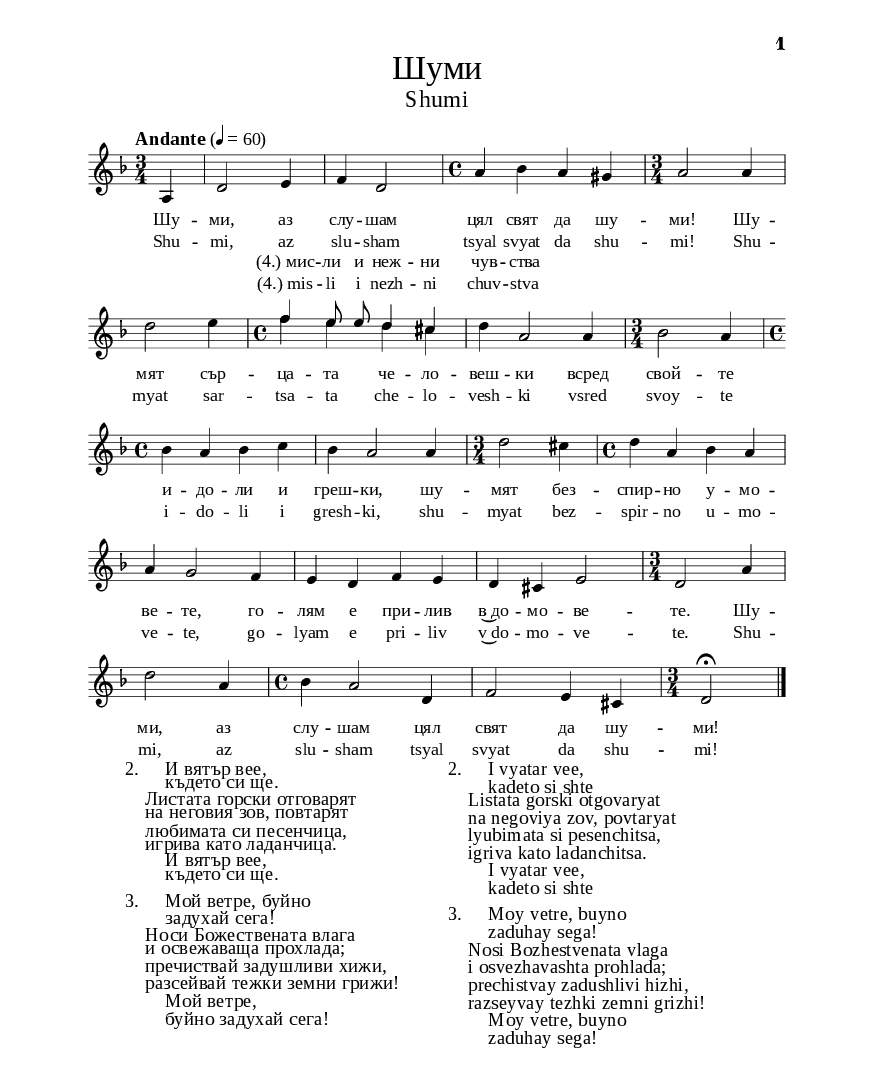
\version "2.24.3"

% include paper part and global functions
\include "include/globals.ily"

\bookpart {
       \label #'ref032
  \tocItem \markup "Шуми – Shumi"
  \include "include/bookpart-paper.ily"
  \score {
    \include "include/score-layout.ily"

    <<
      \new Lyrics = "tempVoiceLyricsBG" \with {
        % lyrics above a staff should have this override
        \override VerticalAxisGroup.staff-affinity = #DOWN
      }
      \new Lyrics = "tempVoiceLyricsEN" \with {
        \override VerticalAxisGroup.staff-affinity = #DOWN
      }
      \new Voice = "mainVoice" \absolute  {
        \clef treble
        \key d \minor
        \time 3/4
        \tempoFunc "Andante" 4 "60"
        \partial 4
        \autoBeamOff

        a4 | d'2 e'4 | f'4 d'2 | \time 4/4  a'4 bes' a' gis' | \time 3/4  a'2 a'4 \break |
        d''2 e''4 | \time 4/4

        <<
          % now temporary add a second voice
          {
            \voiceTwo % this voice is in the same context as parent
            f''4 e'' d'' cis'' | d''4 \stemUp a'2 \stemNeutral
          }
          \new Voice = "tempVoice" {
            % this is a new voice context
            \voiceOne \autoBeamOff
            f''4 e''8 e'' d''4 cis'' | \hideNotes d''4 \stemDown a'2 \stemNeutral \unHideNotes
          }
        >>
        \oneVoice

        a'4 | \time 3/4  bes'2 a'4 | \break

        \time 4/4  bes'4 a' bes' c'' | bes'4 a'2 a'4 | \time 3/4  d''2 cis''4 | \time 4/4  d''4 a' bes' a' \break |
        a'4 g'2 f'4 |  e'4 d' f' e' | d'4 cis' e'2 | \time 3/4  d'2 a'4 \break |
        d''2 a'4 | \time 4/4  bes'4 a'2 d'4 |  f'2 e'4 cis' | \time 3/4  d'2 \fermata \bar "|." \break
      }

      \new Lyrics \lyricsto "mainVoice" {
        Шу -- ми,
        аз слу -- шам цял свят да шу -- ми! Шу -- мят
        сър -- ца -- та че -- ло --  веш -- ки всред
        свой -- те и -- до -- ли и греш -- ки, шу -- мят
        без -- спир -- но у -- мо -- ве -- те, го -- лям
        е при -- лив в~до -- мо -- ве -- те. Шу -- ми,
        аз слу -- шам цял свят да шу -- ми!
      }

      \context Lyrics = "tempVoiceLyricsBG" {
        \lyricsto "tempVoice" {
          "(4.) мис" -- ли и неж -- ни чув -- ства
        }
      }

      \new Lyrics \lyricsto "mainVoice" {
        Shu -- mi,
        az slu -- sham tsyal svyat da shu -- mi! Shu -- myat
        sar -- tsa -- ta che -- lo --  vesh -- ki vsred
        svoy -- te i -- do -- li i gresh -- ki, shu -- myat
        bez -- spir -- no u -- mo -- ve -- te, go -- lyam
        e pri -- liv v~do -- mo -- ve -- te. Shu -- mi,
        az slu -- sham tsyal svyat da shu -- mi!
      }

      \context Lyrics = "tempVoiceLyricsEN" {
        \lyricsto "tempVoice" {
          "(4.) mis" -- li i nezh -- ni chuv -- stva
        }
      }

    >>



    \header {
      title = \titleFunc "Шуми" "Shumi"
    }

    \midi{}

  } % score



  \markup \fontsize #+1.7 {
    \hspace #5
    \override #'(baseline-skip . 1.8)
    \column {
      \line {   2.  "   "  И вятър вее, }

      \line {   "   "    "   "       където си ще.}

      \line {   "   "Листата горски отговарят}

      \line {   "   "на неговия зов, повтарят}

      \line {   "   "любимата си песенчица,}

      \line {   "   "игрива като ладанчица.}

      \line {  "   "    "   "И вятър вее, }

      \line {    "   "    "   "където си ще.}


      \line { " " }
      \line {   3. "   "  Мой ветре, буйно }

      \line {   "   "    "   "  задухай сега!}

      \line {   "   "Носи Божествената влага}

      \line {   "   "и освежаваща прохлада;}

      \line {   "   "пречиствай задушливи хижи,}

      \line {   "   "разсейвай тежки земни грижи!}

      \line {    "   "    "   "Мой ветре, }

      \line {    "   "    "   "буйно задухай сега!}

    }

    \hspace #6
    \override #'(baseline-skip . 1.8)
    \column {
      \line {   2.  "   "       I vyatar vee, }
      \line {   "   "    "   "      kadeto si shte}

      \line {   "   "Listata gorski otgovaryat}

      \line {   "   "na negoviya zov, povtaryat}

      \line {   "   "lyubimata si pesenchitsa,}

      \line {   "   "igriva kato ladanchitsa.}

      \line {   "   "    "   "      I vyatar vee, }
      \line {   "   "    "   "     kadeto si shte}


      \line { " " }
      \line {  3. " " " " Moy vetre, buyno}

      \line {    "   "    "   " zaduhay sega!}

      \line {   "   "Nosi Bozhestvenata vlaga}

      \line {   "   "i osvezhavashta prohlada;}

      \line {   "   "prechistvay zadushlivi hizhi,}

      \line {   "   "razseyvay tezhki zemni grizhi!}

      \line {    "   "    "   "Moy vetre, buyno }

      \line {    "   "    "   "zaduhay sega!}


    } %column
  } % markup

  \pageBreak

  \markup \fontsize #bgCoupletFontSize {
    \hspace #1
    \override #`(baseline-skip . ,bgCoupletBaselineSkip) % affects space between column lines
    \column {




      \line {   4.  "   "        Задухай, ветре, }
      \line {   "   "    "   "         света разведри!}

      \line {   "   "При чисти мисли и нежни чувства}

      \line {   "   "цъфтят Божествени изкуства;}

      \line {   "   "навред да просияе радост,}

      \line {   "   "навред да диша свежа младост.}

      \line {  "   "    "   " Задухай, ветре, }
      \line {   "   "    "   " света избистри}
    }



    \hspace #3
    \override #`(baseline-skip . ,bgCoupletBaselineSkip) % affects space between column lines
    \column {

      \line {   4.  "   "         Zaduhay, vetre, }
      \line {   "   "    "   "         sveta razvedri!}

      \line {   "   "Pri chisti misli i nezhni chuvstva}

      \line {   "   "tsaftyat Bozhestveni izkustva;}

      \line {   "   "navred da prosiyae radost,}

      \line {   "   "navred da disha svezha mladost.}

      \line {  "   "    "   "Zaduhay, vetre, }

      \line {  "   "    "   "sveta izbistri!}


    } %column
  } % markup

  \markup \empty-two

  % include foreign translation(s) of the song
  \version "2.24.3"

\markup \fill-line { \fontsize #deTitleFontSize "Es lärmt" }
\markup \null
\markup \null
\markup \fontsize #deCoupletFontSize {
  \hspace #10
  \override #`(baseline-skip . ,deCoupletBaselineSkip)
  \column {


    \line {   1. "   "Es lärmt, }
     \line {   "   " "   " ich höre}

    \line {   "   "die ganze Welt lärmen! }

    \line {   "   "Die Herzen der Menschen lärmen }

    \line {   "   "zwischen ihren Idolen und Fehlern; }

    \line {   "   "die Gehirne lärmen unaufhörlich. }

    \line {   "   "Es ist eine große Flut in den Häusern. }

    \line {   "   "Es lärmt, ich höre,}

    \line {   "   "die ganze Welt lärmen!}

    \line { " " }
    \line {   2.  "   " Und der Wind weht, }

    \line {   "   " "   "wohin er will. }

    \line {   "   "Die Blätter des Waldes antworten }

    \line {   "   "auf seinen Ruf; sie wiederholen ihr Lieblingsliedchen,}

    \line {   "   "spielerisch wie ein tanzendes Mädchen.}

    \line {   "   " "   "Und der Wind weht, }

    \line {   "   " "   " wohin er will.}

    \line { " " }

    \line {   3. "   "Oh, mein Wind, }

    \line {   "   "  "   "wehe nun stark! }

    \line {   "   "Bringe die göttliche Feuchtigkeit}

    \line {   "   "und die belebende Frische, }

    \line {   "   "reinige die stickigen Hütten}

    \line {   "   "und zerstreue die schweren irdischen Sorgen!}

    \line {   "   " "   "Oh, mein Wind,}

    \line {   "   " "   "wehe nun stark!}

    \line { " " }
    \line {   4. "   " Wehe, Wind, }

    \line {   "   " "   " muntere die Welt auf! }

    \line {   "   "Bei reinen Gedanken, zarten Gefühlen }

    \line {   "   "erblühen die göttlichen Künste;}

    \line {   "   "möge überall Freude erstrahlen}

    \line {   "   "und möge [man] überall frische Jugend atmen! }

    \line {   "   " "   "Wehe, Wind, }

    \line {   "   " "   "kläre die Welt!}
  }
}



} % bookpart
